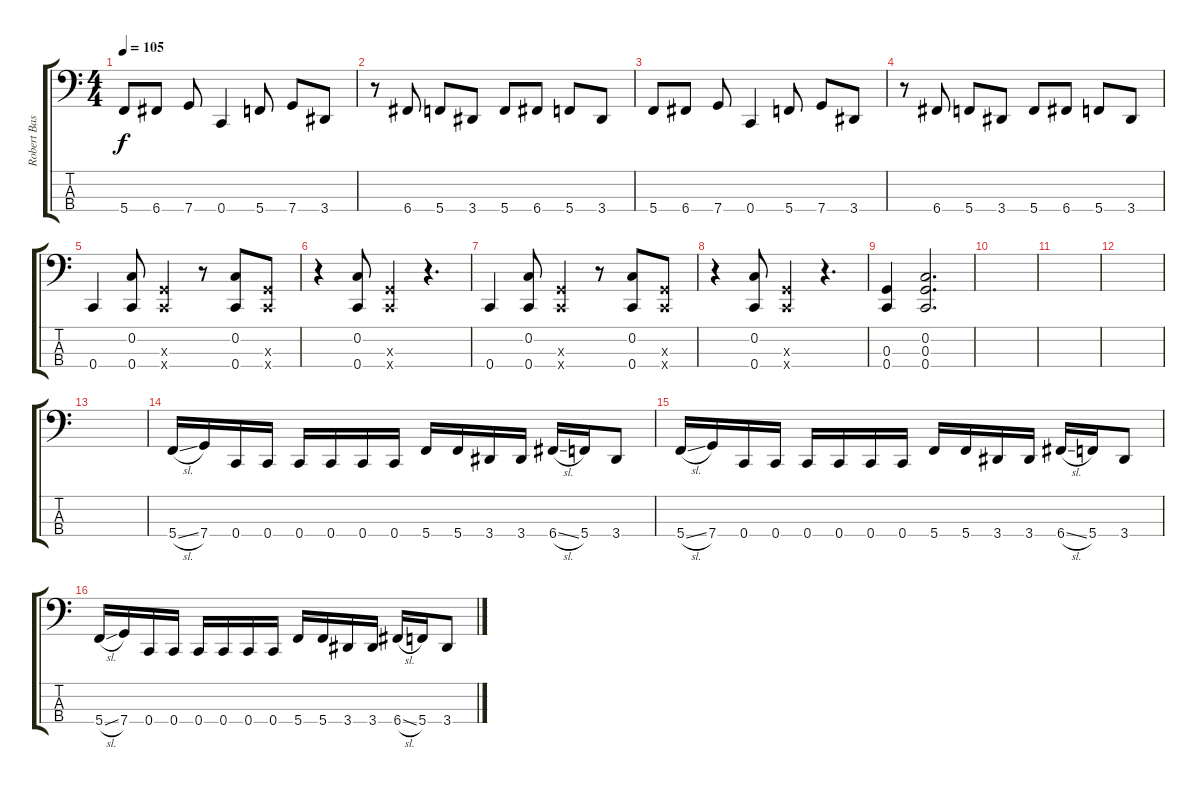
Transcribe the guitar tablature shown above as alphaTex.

\track ("Robert Bass" "Robert Bas") {instrument electricbassfinger}
\staff {score tabs}
\tuning (F2 C2 G1 C1) {hide}
\ts (4 4)
\tempo 105
\clef f4
\ks c
5.4.8{dy f} 6.4.8 7.4.8 0.4.4 5.4.8 7.4.8 3.4.8 |
r.8 6.4.8 5.4.8 3.4.8 5.4.8 6.4.8 5.4.8 3.4.8 |
5.4.8 6.4.8 7.4.8 0.4.4 5.4.8 7.4.8 3.4.8 |
r.8 6.4.8 5.4.8 3.4.8 5.4.8 6.4.8 5.4.8 3.4.8 |
0.4.4 (0.2 0.4).8 (0.3{x} 0.4{x}).4 r.8 (0.2 0.4).8 (0.3{x} 0.4{x}).8 |
r.4 (0.2 0.4).8 (0.3{x} 0.4{x}).4 r.4{d} |
0.4.4 (0.2 0.4).8 (0.3{x} 0.4{x}).4 r.8 (0.2 0.4).8 (0.3{x} 0.4{x}).8 |
r.4 (0.2 0.4).8 (0.3{x} 0.4{x}).4 r.4{d} |
(0.3 0.4).4 (0.2 0.3 0.4).2{d} |
|
|
|
|
5.4{sl}.16 7.4.16 0.4.16 0.4.16 0.4.16 0.4.16 0.4.16 0.4.16 5.4.16 5.4.16 3.4.16 3.4.16 6.4{sl}.16 5.4.16 3.4.8 |
5.4{sl}.16 7.4.16 0.4.16 0.4.16 0.4.16 0.4.16 0.4.16 0.4.16 5.4.16 5.4.16 3.4.16 3.4.16 6.4{sl}.16 5.4.16 3.4.8 |
5.4{sl}.16 7.4.16 0.4.16 0.4.16 0.4.16 0.4.16 0.4.16 0.4.16 5.4.16 5.4.16 3.4.16 3.4.16 6.4{sl}.16 5.4.16 3.4.8
